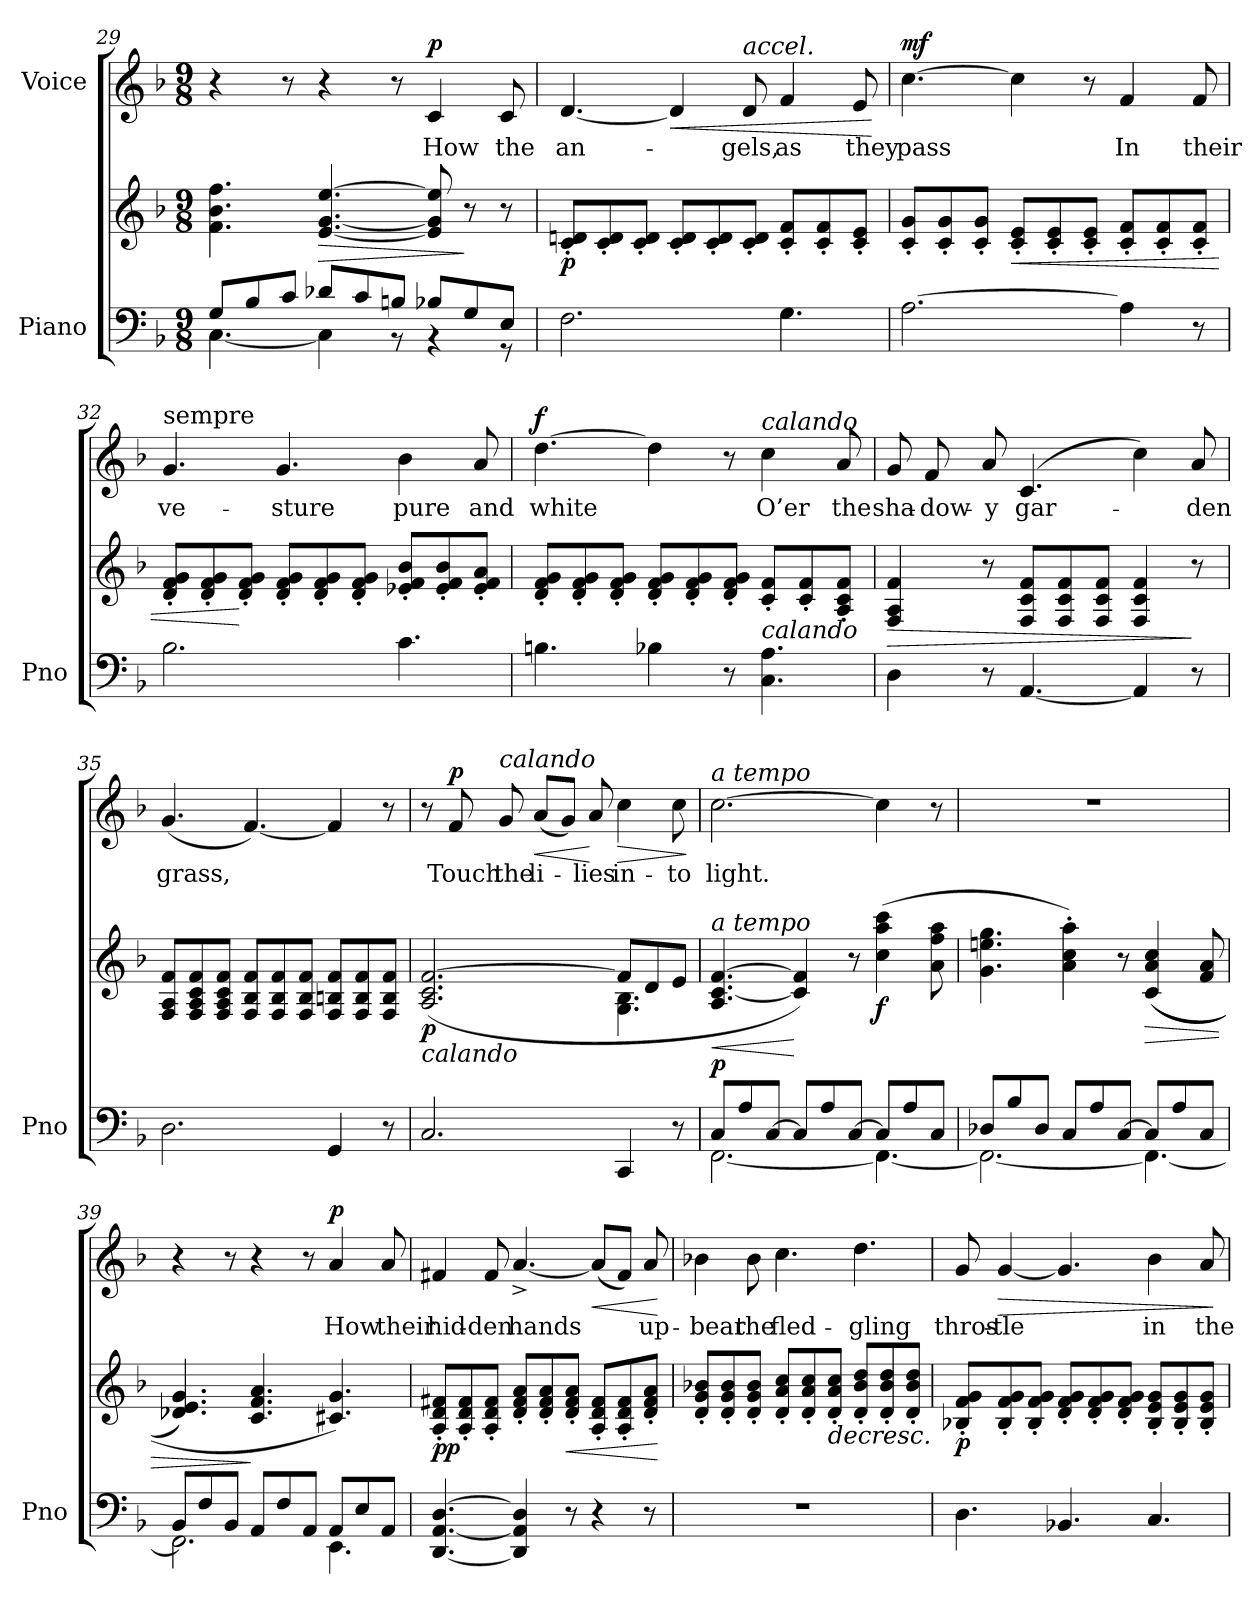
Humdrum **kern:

**kern	**kern	**dynam	**kern	**text	**dynam
*part2	*part2	*part2	*part1	*part1	*part1
*staff3	*staff2	*staff2/3	*staff1	*staff1	*staff1
*I"Piano	*	*	*I"Voice	*	*
*I'Pno	*	*	*	*	*
*clefF4	*clefG2	*	*clefG2	*	*
*k[b-]	*k[b-]	*	*k[b-]	*	*
*M9/8	*M9/8	*	*M9/8	*	*
=29	=29	=29	=29	=29	=29
*^	*	*	*	*	*
8G/L	[4.C\	4.f\ 4.b-\ 4.ff\	.	4r	.	.
8B-/	.	.	.	.	.	.
8c/J	.	.	.	8r	.	.
!	!	!	!LO:HP:b	!	!	!
8d-X/L	4C\]	[4.e/ [4.g/ [4.ee/	>	4r	.	.
8c/	.	.	.	.	.	.
8Bn/J	8r	.	.	8r	.	.
!	!	!	!	!	!	!LO:DY:a
8B-X/L	4r	8e/] 8g/] 8ee/]	.	4c/	How	p
8G/	.	8r	]	.	.	.
8E/J	8r	8r	.	8c/	the	.
=30	=30	=30	=30	=30	=30	=30
!	!	!	!LO:DY:b	!	!	!
*v	*v	*	*	*	*	*
2.F\	8c/' 8dn/'L	p	[4.d/	an-	.
.	8c/' 8d/'	.	.	.	.
.	8c/' 8d/'J	.	.	.	.
!	!	!	!	!	!LO:HP:b
.	8c/' 8d/'L	.	4d/]	.	<
.	8c/' 8d/'	.	.	.	.
!	!	!	!LO:TX:i:t=accel.	!	!
.	8c/' 8d/'J	.	8d/	-gels,	.
4.G\	8c/' 8f/'L	.	4f/	as	.
.	8c/' 8f/'	.	.	.	.
.	8c/' 8e/'J	.	8e/	they	.
.	.	.	.	.	[
=31	=31	=31	=31	=31	=31
!	!	!	!	!	!LO:DY:a
[2.A\	8c/' 8g/'L	.	[4.cc\	pass	mf
.	8c/' 8g/'	.	.	.	.
.	8c/' 8g/'J	.	.	.	.
!	!	!LO:HP:b	!	!	!
.	8c/' 8e/'L	<	4cc\]	.	.
.	8c/' 8e/'	.	.	.	.
.	8c/' 8e/'J	.	8r	.	.
4A\]	8c/' 8f/'L	.	4f/	In	.
.	8c/' 8f/'	.	.	.	.
8r	8c/' 8f/'J	.	8f/	their	.
=32	=32	=32	=32	=32	=32
!	!	!	!LO:TX:a:t=sempre	!	!
2.B-\	8d/' 8f/' 8g/'L	.	4.g/	ve-	.
.	8d/' 8f/' 8g/'	.	.	.	.
.	8d/' 8f/' 8g/'J	[	.	.	.
.	8d/' 8f/' 8g/'L	.	4.g/	-sture	.
.	8d/' 8f/' 8g/'	.	.	.	.
.	8d/' 8f/' 8g/'J	.	.	.	.
4.c\	8e-X/' 8f/' 8b-/'L	.	4b-\	pure	.
.	8e-/' 8f/' 8b-/'	.	.	.	.
.	8e-/' 8f/' 8a/'J	.	8a/	and	.
=33	=33	=33	=33	=33	=33
!	!	!	!	!	!LO:DY:a
4.Bn\	8d/' 8f/' 8g/'L	.	[4.dd\	white	f
.	8d/' 8f/' 8g/'	.	.	.	.
.	8d/' 8f/' 8g/'J	.	.	.	.
4B-X\	8d/' 8f/' 8g/'L	.	4dd\]	.	.
.	8d/' 8f/' 8g/'	.	.	.	.
8r	8d/' 8f/' 8g/'J	.	8r	.	.
!	!	!	!LO:TX:i:t=calando	!	!
!LO:TX:i:t=calando	!	!	!	!	!
4.C\ 4.A\	8c/' 8f/'L	.	4cc\	O’er	.
.	8c/' 8f/'	.	.	.	.
.	8A/' 8c/' 8f/'J	.	8a/	the	.
=34	=34	=34	=34	=34	=34
!	!	!LO:HP:b	!	!	!
4D\	4F/ 4A/ 4f/	>	8g/	sha-	.
.	.	.	8f/	-dow-	.
8r	8r	.	8a/	-y	.
[4.AA/	8F/ 8c/ 8f/L	.	(<4.c/	gar-	.
.	8F/ 8c/ 8f/	.	.	.	.
.	8F/ 8c/ 8f/J	.	.	.	.
4AA/]	4F/ 4c/ 4f/	.	4cc\)	.	.
8r	8r	]	8a/	-den	.
=35	=35	=35	=35	=35	=35
2.D\	8F/ 8A/ 8f/L	.	(4.g/	grass,	.
.	8F/ 8A/ 8c/ 8f/	.	.	.	.
.	8F/ 8A/ 8c/ 8f/J	.	.	.	.
.	8F/ 8B-/ 8f/L	.	[4.f/)	.	.
.	8F/ 8B-/ 8f/	.	.	.	.
.	8F/ 8B-/ 8f/J	.	.	.	.
4GG/	8F/ 8Bn/ 8f/L	.	4f/]	.	.
.	8F/ 8B/ 8f/	.	.	.	.
8r	8F/ 8B/ 8f/J	.	8r	.	.
=36	=36	=36	=36	=36	=36
*	*^	*	*	*	*
!	!LO:TX:b:i:t=calando	!	!	!	!	!
!	!	!	!LO:DY:b	!	!	!
2.C/	(2.A/ 2.c/ [2.f/	2.ryy	p	8r	.	.
!	!	!	!	!	!	!LO:DY:a
.	.	.	.	8f/	Touch	p
!	!	!	!	!LO:TX:i:t=calando	!	!
.	.	.	.	8g/	the	.
!	!	!	!	!	!	!LO:HP:b
.	.	.	.	(8a/L	li-	<
.	.	.	.	8g/J)	.	.
.	.	.	.	8a/	-lies	[
!	!	!	!	!	!	!LO:HP:b
4CC/	8f/L]	4.G\ 4.B-\	.	4cc\	in-	>
.	8d/	.	.	.	.	.
8r	8e/J	.	.	8cc\	-to	.
*	*v	*v	*	*	*	*
.	.	.	.	.	]
=37	=37	=37	=37	=37	=37
*^	*	*	*	*	*
!	!	!	!	!LO:TX:i:t=a tempo	!	!
!	!	!LO:TX:i:t=a tempo	!	!	!	!
!	!	!	!LO:HP:b	!	!	!
!	!	!	!LO:DY:n=1:a=2	!	!	!
8C/L	[2.FF\	4.A/ [<4.c/ [4.f/	< p	[2.cc\	light.	.
8A/	.	.	.	.	.	.
[8C/J	.	.	.	.	.	.
8C/L]	.	4c/] 4f/])	[	.	.	.
8A/	.	.	.	.	.	.
[8C/J	.	8r	.	.	.	.
!	!	!	!LO:DY:n=2:b	!	!	!
8C/L]	4.FF\_	(4cc\ 4aa\ 4ccc\	f	4cc\]	.	.
8A/	.	.	.	.	.	.
8C/J	.	8a\ 8ff\ 8aa\	.	8r	.	.
=38	=38	=38	=38	=38	=38	=38
8D-X/L	2.FF\_	4.g\ 4.een\ 4.gg\	.	8%9r	.	.
8B-/	.	.	.	.	.	.
8D-/J	.	.	.	.	.	.
8C/L	.	4a\' 4cc\' 4aa\')	.	.	.	.
8A/	.	.	.	.	.	.
[8C/J	.	8r	.	.	.	.
!	!	!	!LO:HP:b	!	!	!
8C/L]	4.FF\_	((>4c/ 4a/ 4cc/	>	.	.	.
8A/	.	.	.	.	.	.
8C/J	.	8f/ 8a/	.	.	.	.
=39	=39	=39	=39	=39	=39	=39
8BB-/L	2.FF\]	4.d-X/ 4.e/ 4.g/)	.	4r	.	.
8F/	.	.	.	.	.	.
8BB-/J	.	.	.	8r	.	.
8AA/L	.	4.c/ 4.f/ 4.a/	]	4r	.	.
8F/	.	.	.	.	.	.
8AA/J	.	.	.	8r	.	.
!	!	!	!	!	!	!LO:DY:a
8AA/L	4.EE\	4.c#X/ 4.g/)	.	4a/	How	p
8E/	.	.	.	.	.	.
8AA/J	.	.	.	8a/	their	.
*v	*v	*	*	*	*	*
=40	=40	=40	=40	=40	=40
!	!	!LO:DY:b	!	!	!
[4.DD/ [4.AA/ [4.D/	8A/' 8d/' 8f#X/'L	pp	4f#X/	hid-	.
.	8A/' 8d/' 8f#/'	.	.	.	.
.	8A/' 8d/' 8f#/'J	.	8f#/	-den	.
4DD/] 4AA/] 4D/]	8d/' 8f#/' 8a/'L	.	[4.a^>/	hands	.
.	8d/' 8f#/' 8a/'	.	.	.	.
!	!	!LO:HP:b	!	!	!
8r	8d/' 8f#/' 8a/'J	<	.	.	.
!	!	!	!	!	!LO:HP:b
4r	8A/' 8d/' 8f#/'L	.	(8a/L]	.	<
.	8A/' 8d/' 8f#/'	.	8f#/J)	.	.
8r	8d/' 8f#/' 8a/'J	.	8a/	up-	.
.	.	[	.	.	[
=41	=41	=41	=41	=41	=41
8%9r	8d/' 8g/' 8b-X/'L	.	4b-X\	-bear	.
.	8d/' 8g/' 8b-/'	.	.	.	.
.	8d/' 8g/' 8b-/'J	.	8b-\	the	.
.	8d/' 8a/' 8cc/'L	.	4.cc\	fled-	.
.	8d/' 8a/' 8cc/'	.	.	.	.
!	!	!LO:HP:b	!	!	!
.	8d/' 8a/' 8cc/'J	>	.	.	.
.	8d/' 8b-/' 8dd/'L	.	4.dd\	-gling	.
.	8d/' 8b-/' 8dd/'	.	.	.	.
.	8d/' 8b-/' 8dd/'J	.	.	.	.
=42	=42	=42	=42	=42	=42
!	!	!LO:DY:b	!	!	!
4.D\	8B-X/' 8f/' 8g/'L	p	8g/	thros-	.
!	!	!	!	!	!LO:HP:b
.	8B-/' 8f/' 8g/'	.	[4g/	-tle	>
.	8B-/' 8f/' 8g/'J	.	.	.	.
4.BB-X/	8d/' 8f/' 8g/'L	.	4.g/]	.	.
.	8d/' 8f/' 8g/'	.	.	.	.
.	8d/' 8f/' 8g/'J	.	.	.	.
4.C/	8B-/' 8e/' 8g/'L	]	4b-\	in	.
.	8B-/' 8e/' 8g/'	.	.	.	.
.	8B-/' 8e/' 8g/'J	.	8a/	the	.
.	.	.	.	.	]
=	=	=	=	=	=
*-	*-	*-	*-	*-	*-
